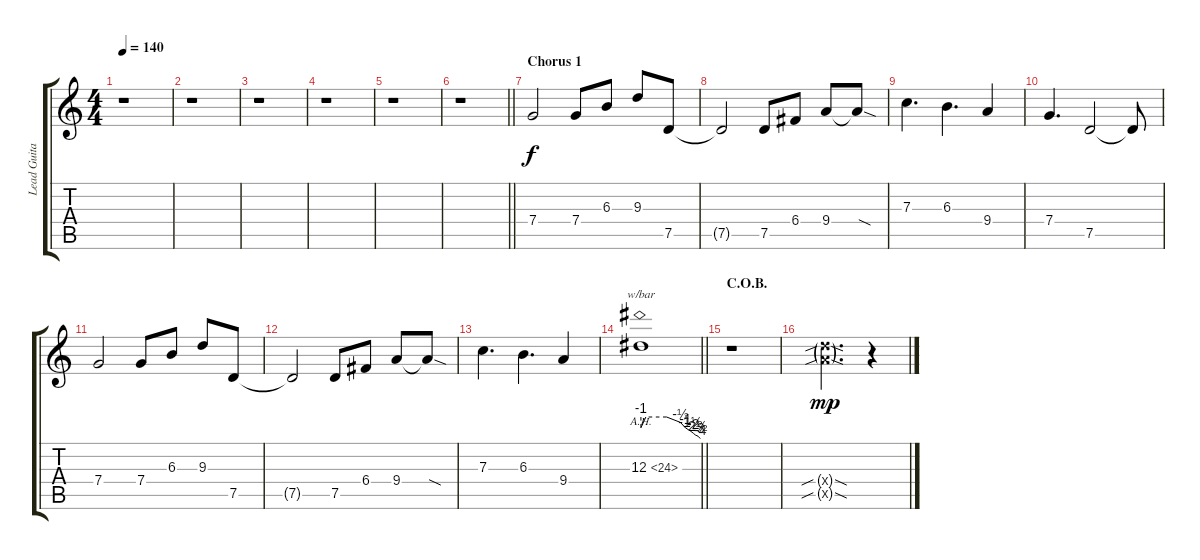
\track ("Lead Guitar" "Lead Guita") {instrument distortionguitar}
\staff {score tabs}
\tuning (D4 A3 F3 C3 G2 D2) {hide}
\ts (4 4)
\tempo 140
\clef g2
\ks c
r.1{dy f} |
r.1 |
r.1 |
r.1 |
r.1 |
\barLineRight lightlight
r.1 |
\section ("" "Chorus 1")
7.4.2 7.4.8 6.3.8 9.3.8 7.5.8 |
7.5{t}.2 7.5.8 6.4.8 9.4.8 9.4{sod t}.8 |
7.3.4{d} 6.3.4{d} 9.4.4 |
7.4.4{d} 7.5.2 7.5{t}.8 |
7.4.2 7.4.8 6.3.8 9.3.8 7.5.8 |
7.5{t}.2 7.5.8 6.4.8 9.4.8 9.4{sod t}.8 |
7.3.4{d} 6.3.4{d} 9.4.4 |
\barLineRight lightlight
12.3{ah 12}.1{tbe (custom default 0 -4 5 0 26 0 40 -2 45 -4 50 -6 53 -8 55 -10 58 -12 60 -16)} |
\section ("" "C.O.B.")
r.1 |
(14.4{sib sod g x} 14.5{sib sod g x}).2{d dy mp} r.4
